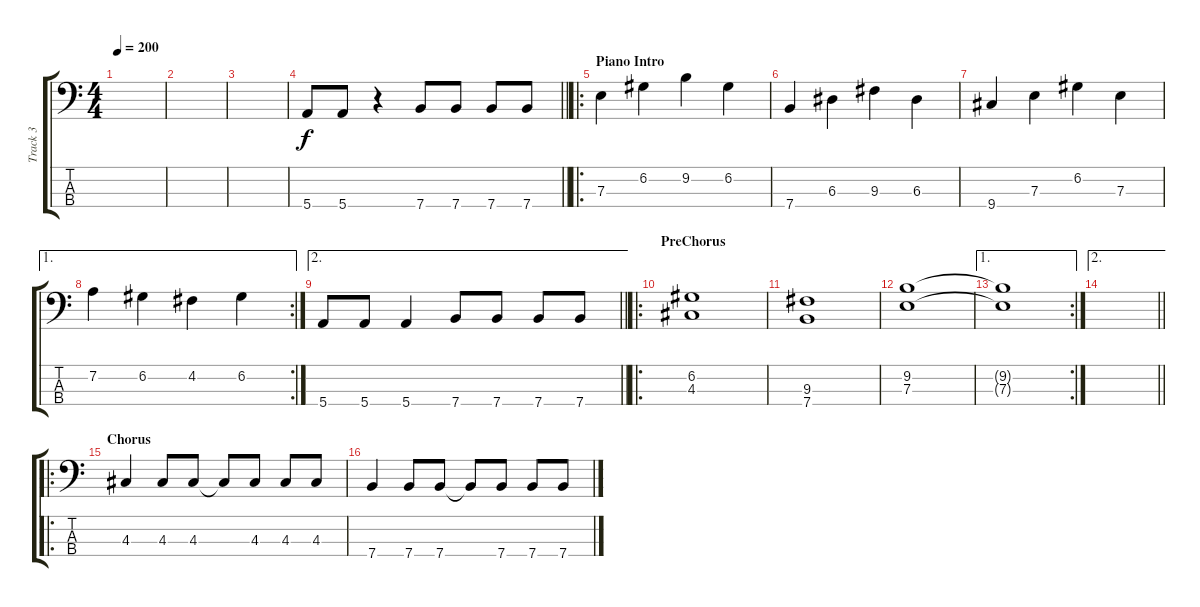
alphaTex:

\track ("Track 3" "Track 3") {instrument electricbassfinger}
\staff {score tabs}
\tuning (G2 D2 A1 E1) {hide}
\ts (4 4)
\tempo 200
\clef f4
\ks c
|
|
|
\barLineRight lightlight
5.4.8 5.4.8 r.4 7.4.8 7.4.8 7.4.8 7.4.8 |
\ro
\section ("" "Piano Intro")
7.3.4 6.2.4 9.2.4 6.2.4 |
7.4.4 6.3.4 9.3.4 6.3.4 |
9.4.4 7.3.4 6.2.4 7.3.4 |
\ae 1
\rc 2
7.2.4 6.2.4 4.2.4 6.2.4 |
\ae 2
\barLineRight lightlight
5.4.8 5.4.8 5.4.4 7.4.8 7.4.8 7.4.8 7.4.8 |
\ro
\section ("" "PreChorus")
(6.2 4.3).1 |
(9.3 7.4).1 |
(9.2 7.3).1 |
\ae 1
\rc 2
(9.2{t} 7.3{t}).1 |
\ae 2
\barLineRight lightlight
|
\ro
\section ("" "Chorus")
4.3.4 4.3.8 4.3.8 4.3{t}.8 4.3.8 4.3.8 4.3.8 |
7.4.4 7.4.8 7.4.8 7.4{t}.8 7.4.8 7.4.8 7.4.8
